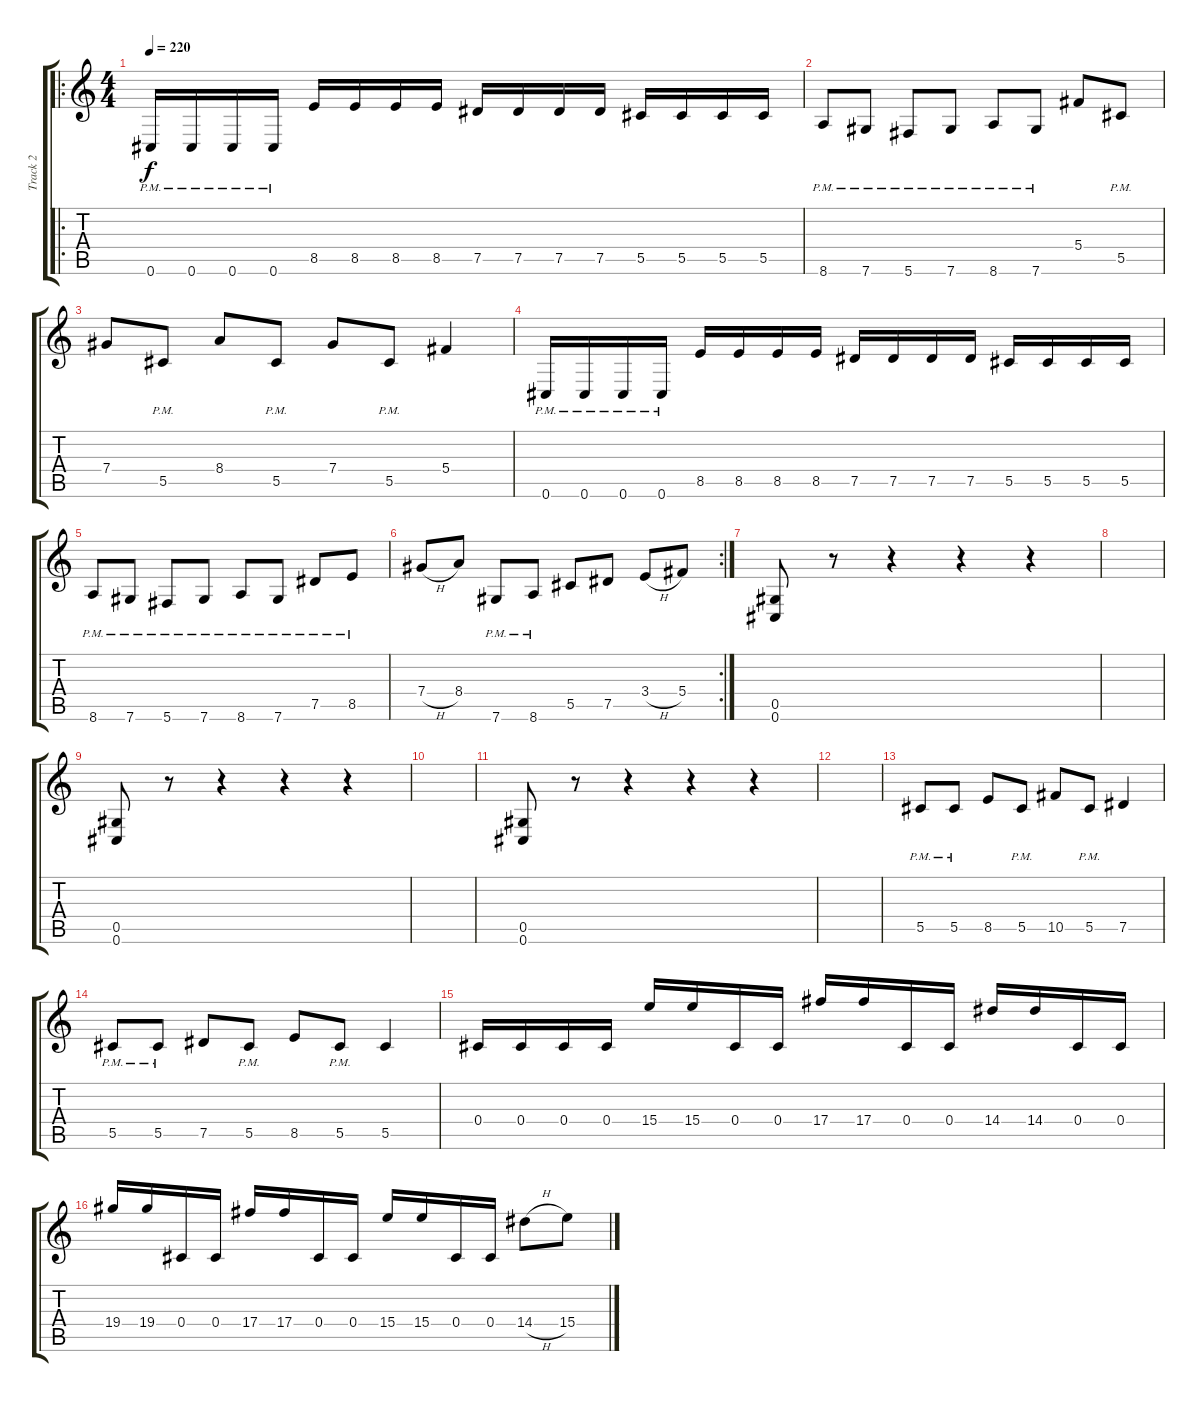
\track ("Track 2" "Track 2") {instrument distortionguitar}
\staff {score tabs}
\tuning (Eb4 Bb3 Gb3 Db3 Ab2 Db2) {hide}
\ro
\ts (4 4)
\tempo 220
\clef g2
\ks c
0.6{pm}.16{dy f} 0.6{pm}.16 0.6{pm}.16 0.6{pm}.16 8.5.16 8.5.16 8.5.16 8.5.16 7.5.16 7.5.16 7.5.16 7.5.16 5.5.16 5.5.16 5.5.16 5.5.16 |
8.6{pm}.8 7.6{pm}.8 5.6{pm}.8 7.6{pm}.8 8.6{pm}.8 7.6{pm}.8 5.4.8 5.5{pm}.8 |
7.4.8 5.5{pm}.8 8.4.8 5.5{pm}.8 7.4.8 5.5{pm}.8 5.4.4 |
0.6{pm}.16 0.6{pm}.16 0.6{pm}.16 0.6{pm}.16 8.5.16 8.5.16 8.5.16 8.5.16 7.5.16 7.5.16 7.5.16 7.5.16 5.5.16 5.5.16 5.5.16 5.5.16 |
8.6{pm}.8 7.6{pm}.8 5.6{pm}.8 7.6{pm}.8 8.6{pm}.8 7.6{pm}.8 7.5{pm}.8 8.5{pm}.8 |
\rc 2
7.4{h}.8 8.4.8 7.6{pm}.8 8.6{pm}.8 5.5.8 7.5.8 3.4{h}.8 5.4.8 |
(0.5 0.6).8 r.8 r.4 r.4 r.4 |
|
(0.5 0.6).8 r.8 r.4 r.4 r.4 |
|
(0.5 0.6).8 r.8 r.4 r.4 r.4 |
|
5.5{pm}.8 5.5{pm}.8 8.5.8 5.5{pm}.8 10.5.8 5.5{pm}.8 7.5.4 |
5.5{pm}.8 5.5{pm}.8 7.5.8 5.5{pm}.8 8.5.8 5.5{pm}.8 5.5.4 |
0.4.16 0.4.16 0.4.16 0.4.16 15.4.16 15.4.16 0.4.16 0.4.16 17.4.16 17.4.16 0.4.16 0.4.16 14.4.16 14.4.16 0.4.16 0.4.16 |
19.4.16 19.4.16 0.4.16 0.4.16 17.4.16 17.4.16 0.4.16 0.4.16 15.4.16 15.4.16 0.4.16 0.4.16 14.4{h}.8 15.4.8
